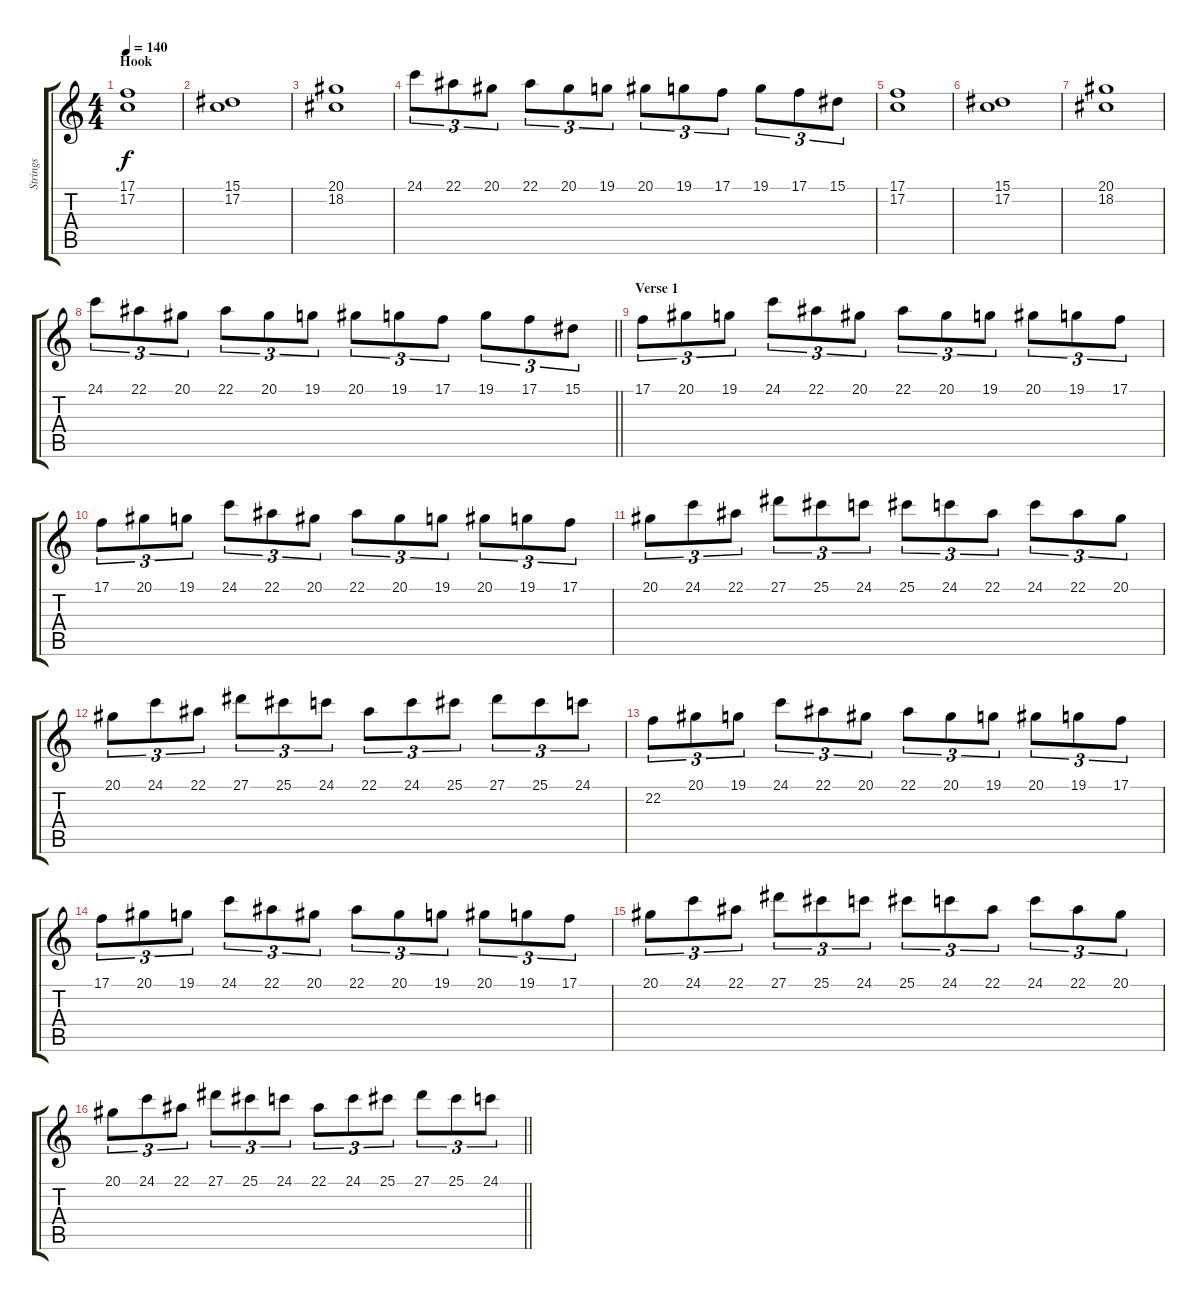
\track ("Strings" "Strings") {instrument stringensemble1}
\staff {score tabs}
\tuning (C4 G3 Eb3 Bb2 F2 C2) {hide}
\ts (4 4)
\section ("" "Hook")
\tempo 140
\clef g2
\ks c
(17.1 17.2).1{dy f} |
(15.1 17.2).1 |
(20.1 18.2).1 |
24.1.8{tu (3 2)} 22.1.8{tu (3 2)} 20.1.8{tu (3 2)} 22.1.8{tu (3 2)} 20.1.8{tu (3 2)} 19.1.8{tu (3 2)} 20.1.8{tu (3 2)} 19.1.8{tu (3 2)} 17.1.8{tu (3 2)} 19.1.8{tu (3 2)} 17.1.8{tu (3 2)} 15.1.8{tu (3 2)} |
(17.1 17.2).1 |
(15.1 17.2).1 |
(20.1 18.2).1 |
\barLineRight lightlight
24.1.8{tu (3 2)} 22.1.8{tu (3 2)} 20.1.8{tu (3 2)} 22.1.8{tu (3 2)} 20.1.8{tu (3 2)} 19.1.8{tu (3 2)} 20.1.8{tu (3 2)} 19.1.8{tu (3 2)} 17.1.8{tu (3 2)} 19.1.8{tu (3 2)} 17.1.8{tu (3 2)} 15.1.8{tu (3 2)} |
\section ("" "Verse 1")
17.1.8{tu (3 2)} 20.1.8{tu (3 2)} 19.1.8{tu (3 2)} 24.1.8{tu (3 2)} 22.1.8{tu (3 2)} 20.1.8{tu (3 2)} 22.1.8{tu (3 2)} 20.1.8{tu (3 2)} 19.1.8{tu (3 2)} 20.1.8{tu (3 2)} 19.1.8{tu (3 2)} 17.1.8{tu (3 2)} |
17.1.8{tu (3 2)} 20.1.8{tu (3 2)} 19.1.8{tu (3 2)} 24.1.8{tu (3 2)} 22.1.8{tu (3 2)} 20.1.8{tu (3 2)} 22.1.8{tu (3 2)} 20.1.8{tu (3 2)} 19.1.8{tu (3 2)} 20.1.8{tu (3 2)} 19.1.8{tu (3 2)} 17.1.8{tu (3 2)} |
20.1.8{tu (3 2)} 24.1.8{tu (3 2)} 22.1.8{tu (3 2)} 27.1.8{tu (3 2)} 25.1.8{tu (3 2)} 24.1.8{tu (3 2)} 25.1.8{tu (3 2)} 24.1.8{tu (3 2)} 22.1.8{tu (3 2)} 24.1.8{tu (3 2)} 22.1.8{tu (3 2)} 20.1.8{tu (3 2)} |
20.1.8{tu (3 2)} 24.1.8{tu (3 2)} 22.1.8{tu (3 2)} 27.1.8{tu (3 2)} 25.1.8{tu (3 2)} 24.1.8{tu (3 2)} 22.1.8{tu (3 2)} 24.1.8{tu (3 2)} 25.1.8{tu (3 2)} 27.1.8{tu (3 2)} 25.1.8{tu (3 2)} 24.1.8{tu (3 2)} |
22.2.8{tu (3 2)} 20.1.8{tu (3 2)} 19.1.8{tu (3 2)} 24.1.8{tu (3 2)} 22.1.8{tu (3 2)} 20.1.8{tu (3 2)} 22.1.8{tu (3 2)} 20.1.8{tu (3 2)} 19.1.8{tu (3 2)} 20.1.8{tu (3 2)} 19.1.8{tu (3 2)} 17.1.8{tu (3 2)} |
17.1.8{tu (3 2)} 20.1.8{tu (3 2)} 19.1.8{tu (3 2)} 24.1.8{tu (3 2)} 22.1.8{tu (3 2)} 20.1.8{tu (3 2)} 22.1.8{tu (3 2)} 20.1.8{tu (3 2)} 19.1.8{tu (3 2)} 20.1.8{tu (3 2)} 19.1.8{tu (3 2)} 17.1.8{tu (3 2)} |
20.1.8{tu (3 2)} 24.1.8{tu (3 2)} 22.1.8{tu (3 2)} 27.1.8{tu (3 2)} 25.1.8{tu (3 2)} 24.1.8{tu (3 2)} 25.1.8{tu (3 2)} 24.1.8{tu (3 2)} 22.1.8{tu (3 2)} 24.1.8{tu (3 2)} 22.1.8{tu (3 2)} 20.1.8{tu (3 2)} |
\barLineRight lightlight
20.1.8{tu (3 2)} 24.1.8{tu (3 2)} 22.1.8{tu (3 2)} 27.1.8{tu (3 2)} 25.1.8{tu (3 2)} 24.1.8{tu (3 2)} 22.1.8{tu (3 2)} 24.1.8{tu (3 2)} 25.1.8{tu (3 2)} 27.1.8{tu (3 2)} 25.1.8{tu (3 2)} 24.1.8{tu (3 2)}
